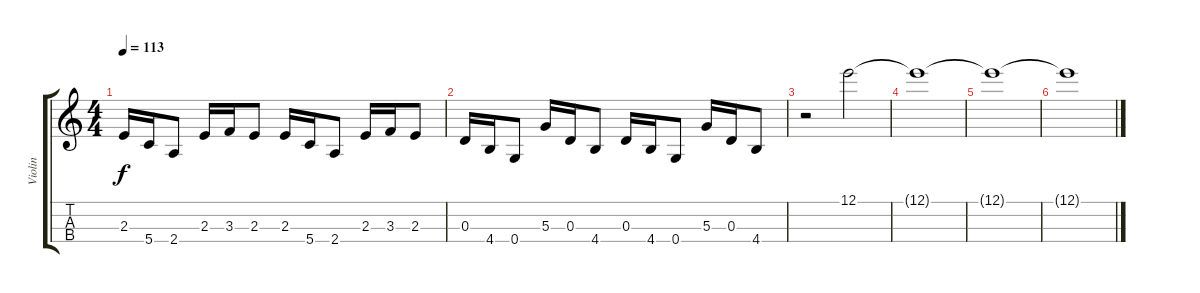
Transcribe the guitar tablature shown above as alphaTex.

\track ("Violin" "Violin") {instrument violin}
\staff {score tabs}
\tuning (E5 A4 D4 G3) {hide}
\ts (4 4)
\tempo 113
\clef g2
\ks c
2.3.16{dy f} 5.4.16 2.4.8 2.3.16 3.3.16 2.3.8 2.3.16 5.4.16 2.4.8 2.3.16 3.3.16 2.3.8 |
0.3.16 4.4.16 0.4.8 5.3.16 0.3.16 4.4.8 0.3.16 4.4.16 0.4.8 5.3.16 0.3.16 4.4.8 |
r.2{volume 0} 12.1.2{volume 5} |
12.1{t}.1{volume 0} |
12.1{t}.1 |
12.1{t}.1
